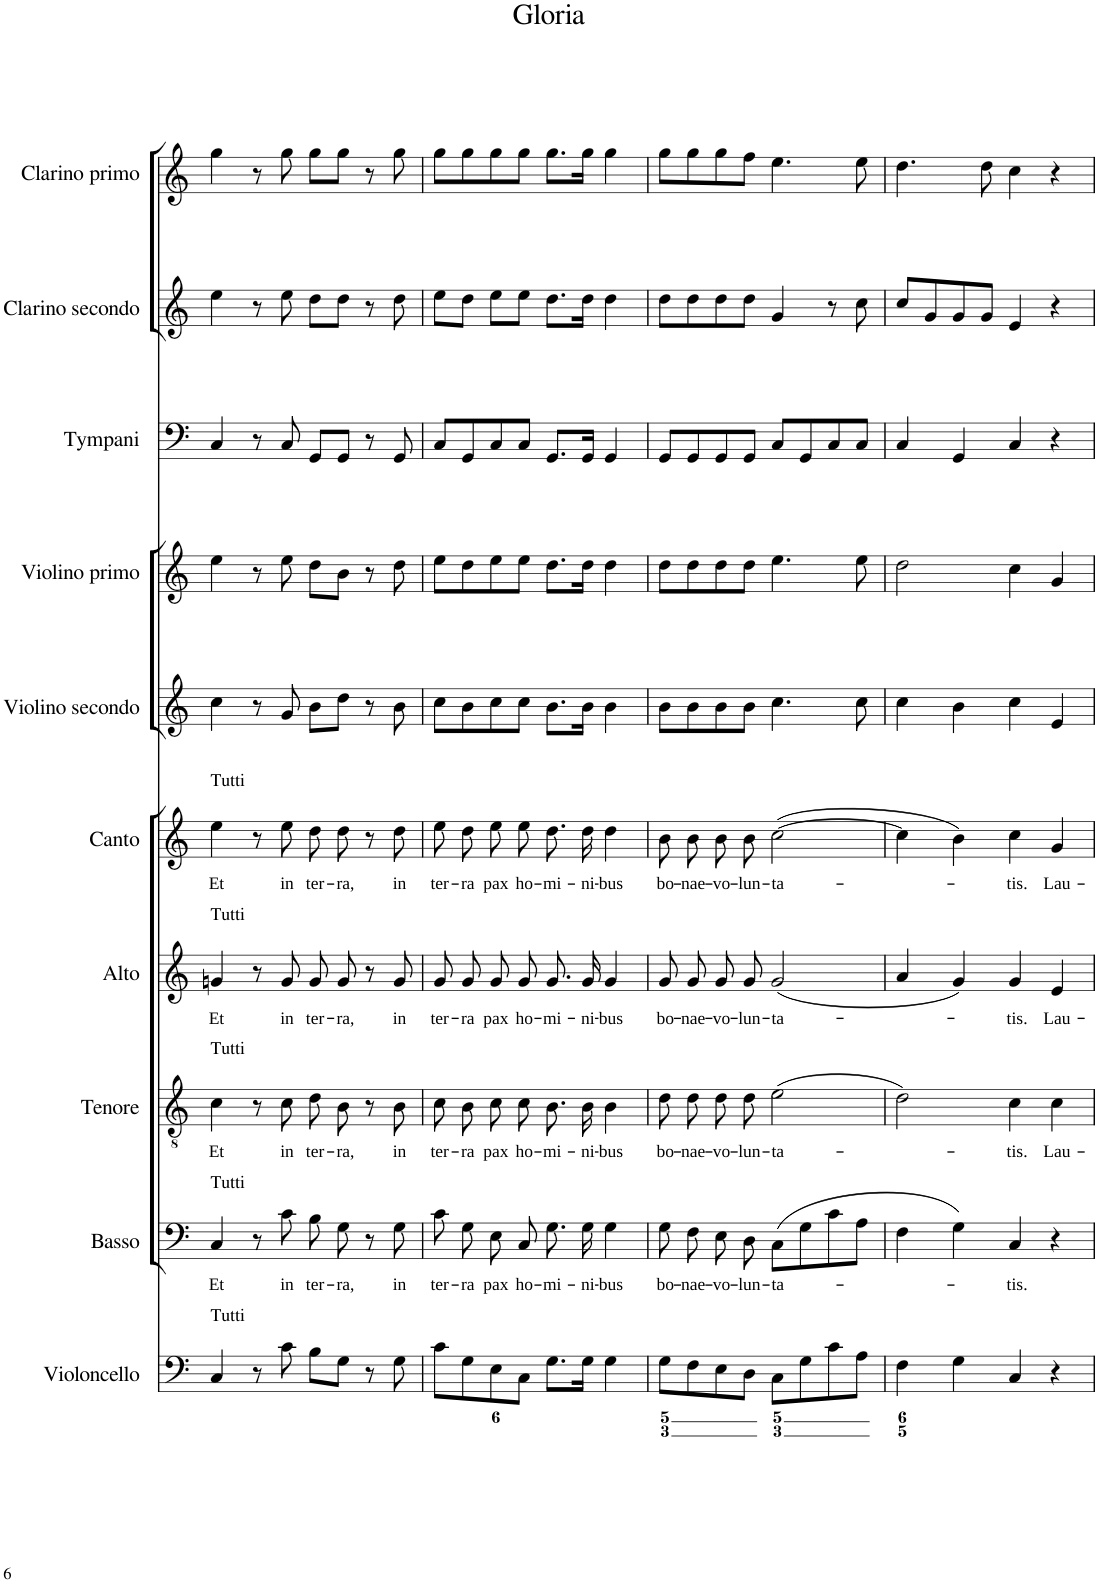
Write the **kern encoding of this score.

**kern	**kern	**text	**kern	**text	**kern	**text	**kern	**text	**kern	**kern	**kern	**kern	**kern
*part10	*part9	*part9	*part8	*part8	*part7	*part7	*part6	*part6	*part5	*part4	*part3	*part2	*part1
*staff10	*staff9	*staff9	*staff8	*staff8	*staff7	*staff7	*staff6	*staff6	*staff5	*staff4	*staff3	*staff2	*staff1
*I"Violoncello	*I"Basso	*	*I"Tenore	*	*I"Alto	*	*I"Canto	*	*I"Violino secondo	*I"Violino primo	*I"Tympani	*I"Clarino secondo	*I"Clarino primo
*I'Vc.	*I'B.	*	*I'T.	*	*I'A.	*	*I'C.	*	*I'Vl. 2	*I'Vl. 1	*I'Tym.	*I'Clr. 2	*I'Clr. 1
!!LO:PB:g=z
*clefF4	*clefF4	*	*clefGv2	*	*clefG2	*	*clefG2	*	*clefG2	*clefG2	*clefF4	*clefG2	*clefG2
*k[]	*k[]	*	*k[]	*	*k[]	*	*k[]	*	*k[]	*k[]	*k[]	*k[]	*k[]
*M4/4	*M4/4	*	*M4/4	*	*M4/4	*	*M4/4	*	*M4/4	*M4/4	*M4/4	*M4/4	*M4/4
*met(c)	*met(c)	*	*met(c)	*	*met(c)	*	*met(c)	*	*met(c)	*met(c)	*met(c)	*met(c)	*met(c)
=1	=1	=1	=1	=1	=1	=1	=1	=1	=1	=1	=1	=1	=1
!	!	!	!	!	!	!	!LO:TX:a:t=Tutti	!	!	!	!	!	!
!	!	!	!	!	!LO:TX:a:t=Tutti	!	!	!	!	!	!	!	!
!	!	!	!LO:TX:a:t=Tutti	!	!	!	!	!	!	!	!	!	!
!	!LO:TX:a:t=Tutti	!	!	!	!	!	!	!	!	!	!	!	!
!LO:TX:a:t=Tutti	!	!	!	!	!	!	!	!	!	!	!	!	!
!	!	!LO:LY:b	!	!LO:LY:b	!	!LO:LY:b	!	!LO:LY:b	!	!	!	!	!
4C/	4C/	Et	4c\	Et	4gn/	Et	4ee\	Et	4cc\	4ee\	4C/	4ee\	4gg\
8r	8r	.	8r	.	8r	.	8r	.	8r	8r	8r	8r	8r
!	!	!LO:LY:b	!	!LO:LY:b	!	!LO:LY:b	!	!LO:LY:b	!	!	!	!	!
8c\	8c\	in	8c\	in	8g/	in	8ee\	in	8g/	8ee\	8C/	8ee\	8gg\
!	!	!LO:LY:b	!	!LO:LY:b	!	!LO:LY:b	!	!LO:LY:b	!	!	!	!	!
8B\L	8B\	ter-	8d\L	ter-	8g/L	ter-	8dd\L	ter-	8b\L	8dd\L	8GG/L	8dd\L	8gg\L
!	!	!LO:LY:b	!	!LO:LY:b	!	!LO:LY:b	!	!LO:LY:b	!	!	!	!	!
8G\J	8G\	-ra,	8B\J	-ra,	8g/J	-ra,	8dd\J	-ra,	8dd\J	8b\J	8GG/J	8dd\J	8gg\J
8r	8r	.	8r	.	8r	.	8r	.	8r	8r	8r	8r	8r
!	!	!LO:LY:b	!	!LO:LY:b	!	!LO:LY:b	!	!LO:LY:b	!	!	!	!	!
8G\	8G\	in	8B\	in	8g/	in	8dd\	in	8b\	8dd\	8GG/	8dd\	8gg\
=2	=2	=2	=2	=2	=2	=2	=2	=2	=2	=2	=2	=2	=2
!	!	!LO:LY:b	!	!LO:LY:b	!	!LO:LY:b	!	!LO:LY:b	!	!	!	!	!
8c\L	8c\	ter-	8c\L	ter-	8g/L	ter-	8ee\L	ter-	8cc\L	8ee\L	8C/L	8ee\L	8gg\L
!	!	!LO:LY:b	!	!LO:LY:b	!	!LO:LY:b	!	!LO:LY:b	!	!	!	!	!
8G\	8G\	-ra	8B\J	-ra	8g/J	-ra	8dd\J	-ra	8b\	8dd\	8GG/	8dd\J	8gg\
!	!	!LO:LY:b	!	!LO:LY:b	!	!LO:LY:b	!	!LO:LY:b	!	!	!	!	!
8E\	8E\	pax	8c\L	pax	8g/L	pax	8ee\L	pax	8cc\	8ee\	8C/	8ee\L	8gg\
!	!	!LO:LY:b	!	!LO:LY:b	!	!LO:LY:b	!	!LO:LY:b	!	!	!	!	!
8C\J	8C/	ho-	8c\J	ho-	8g/J	ho-	8ee\J	ho-	8cc\J	8ee\J	8C/J	8ee\J	8gg\J
!	!	!LO:LY:b	!	!LO:LY:b	!	!LO:LY:b	!	!LO:LY:b	!	!	!	!	!
8.G\L	8.G\	-mi-	8.B\L	-mi-	8.g/L	-mi-	8.dd\L	-mi-	8.b\L	8.dd\L	8.GG/L	8.dd\L	8.gg\L
!	!	!LO:LY:b	!	!LO:LY:b	!	!LO:LY:b	!	!LO:LY:b	!	!	!	!	!
16G\Jk	16G\	-ni-	16B\Jk	-ni-	16g/Jk	-ni-	16dd\Jk	-ni-	16b\Jk	16dd\Jk	16GG/Jk	16dd\Jk	16gg\Jk
!	!	!LO:LY:b	!	!LO:LY:b	!	!LO:LY:b	!	!LO:LY:b	!	!	!	!	!
4G\	4G\	-bus	4B\	-bus	4g/	-bus	4dd\	-bus	4b\	4dd\	4GG/	4dd\	4gg\
=3	=3	=3	=3	=3	=3	=3	=3	=3	=3	=3	=3	=3	=3
!	!	!LO:LY:b	!	!LO:LY:b	!	!LO:LY:b	!	!LO:LY:b	!	!	!	!	!
8G\L	8G\	bo-	8d\L	bo-	8g/L	bo-	8b\L	bo-	8b\L	8dd\L	8GG/L	8dd\L	8gg\L
!	!	!LO:LY:b	!	!LO:LY:b	!	!LO:LY:b	!	!LO:LY:b	!	!	!	!	!
8F\	8F\	-nae-	8d\J	-nae-	8g/J	-nae-	8b\J	-nae-	8b\	8dd\	8GG/	8dd\	8gg\
!	!	!LO:LY:b	!	!LO:LY:b	!	!LO:LY:b	!	!LO:LY:b	!	!	!	!	!
8E\	8E\	-vo-	8d\L	-vo-	8g/L	-vo-	8b\L	-vo-	8b\	8dd\	8GG/	8dd\	8gg\
!	!	!LO:LY:b	!	!LO:LY:b	!	!LO:LY:b	!	!LO:LY:b	!	!	!	!	!
8D\J	8D\	-lun-	8d\J	-lun-	8g/J	-lun-	8b\J	-lun-	8b\J	8dd\J	8GG/J	8dd\J	8ff\J
!	!	!LO:LY:b	!	!LO:LY:b	!	!LO:LY:b	!	!LO:LY:b	!	!	!	!	!
8C\L	(8C\L	-ta-	(2e\	-ta-	(2g/	-ta-	([2cc\	-ta-	4.cc\	4.ee\	8C/L	4g/	4.ee\
8G\	8G\	.	.	.	.	.	.	.	.	.	8GG/	.	.
8c\	8c\	.	.	.	.	.	.	.	.	.	8C/	8r	.
8A\J	8A\J	.	.	.	.	.	.	.	8cc\	8ee\	8C/J	8cc\	8ee\
=4	=4	=4	=4	=4	=4	=4	=4	=4	=4	=4	=4	=4	=4
4F\	4F\	.	2d\)	.	4a/	.	4cc\]	.	4cc\	2dd\	4C/	8cc/L	4.dd\
.	.	.	.	.	.	.	.	.	.	.	.	8g/	.
4G\	4G\)	.	.	.	4g/)	.	4b\)	.	4b\	.	4GG/	8g/	.
.	.	.	.	.	.	.	.	.	.	.	.	8g/J	8dd\
!	!	!LO:LY:b	!	!LO:LY:b	!	!LO:LY:b	!	!LO:LY:b	!	!	!	!	!
4C/	4C/	-tis.	4c\	-tis.	4g/	-tis.	4cc\	-tis.	4cc\	4cc\	4C/	4e/	4cc\
!	!	!	!	!LO:LY:b	!	!LO:LY:b	!	!LO:LY:b	!	!	!	!	!
4r	4r	.	4c\	Lau-	4e/	Lau-	4g/	Lau-	4e/	4g/	4r	4r	4r
=	=	=	=	=	=	=	=	=	=	=	=	=	=
*-	*-	*-	*-	*-	*-	*-	*-	*-	*-	*-	*-	*-	*-
